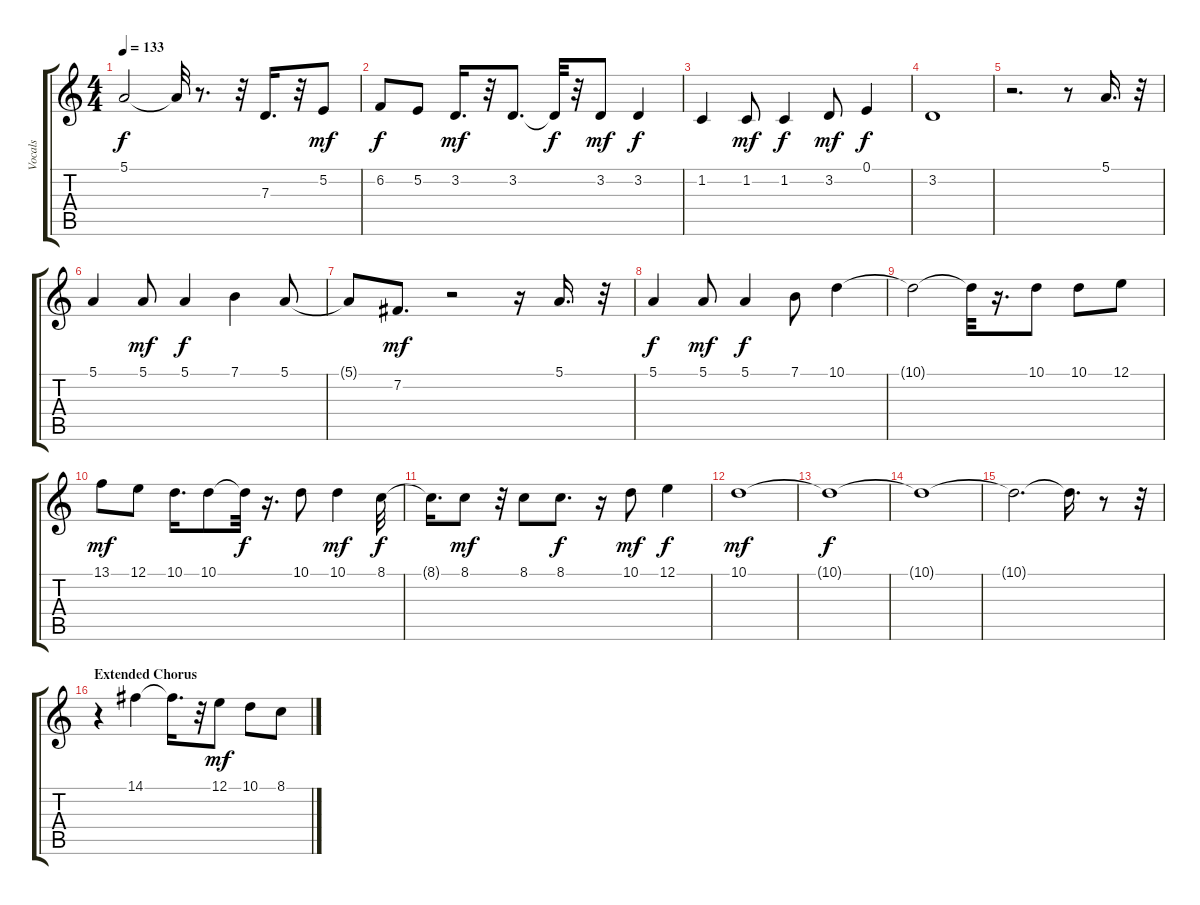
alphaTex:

\track ("Vocals" "Vocals") {instrument whistle}
\staff {score tabs}
\tuning (E4 B3 G3 D3 A2 E2) {hide}
\ts (4 4)
\tempo 133
\clef g2
\ks c
5.1{t}.2{dy f} 5.1{t}.32 r.8{d} r.32 7.3.16{d} r.32 5.2.8{dy mf} |
6.2.8{dy f} 5.2.8 3.2.16{d dy mf} r.32 3.2.8{d} 3.2{t}.32{dy f} r.32 3.2.8{dy mf} 3.2.4{dy f} |
1.2.4 1.2.8{dy mf} 1.2.4{dy f} 3.2.8{dy mf} 0.1.4{dy f} |
3.2.1 |
r.2{d} r.8 5.1.16{d} r.32 |
5.1.4 5.1.8{dy mf} 5.1.4{dy f} 7.1.4 5.1.8 |
5.1{t}.8 7.2.8{d dy mf} r.2 r.16 5.1.16{d} r.32 |
5.1.4{dy f} 5.1.8{dy mf} 5.1.4{dy f} 7.1.8 10.1.4 |
10.1{t}.2 10.1{t}.32 r.16{d} 10.1.8 10.1.8 12.1.8 |
13.1.8{dy mf} 12.1.8 10.1.16{d} 10.1.8 10.1{t}.32{dy f} r.16{d} 10.1.8 10.1.4{dy mf} 8.1.32{dy f} |
8.1{t}.16{d} 8.1.8{dy mf} r.32 8.1.8 8.1.8{d dy f} r.16 10.1.8{dy mf} 12.1.4{dy f} |
10.1.1{dy mf} |
10.1{t}.1{dy f} |
10.1{t}.1 |
10.1{t}.2{d} 10.1{t}.16{d} r.8 r.32 |
\section ("" "Extended Chorus")
r.4 14.1.4 14.1{t}.16{d} r.32 12.1.8{dy mf} 10.1.8 8.1.8
